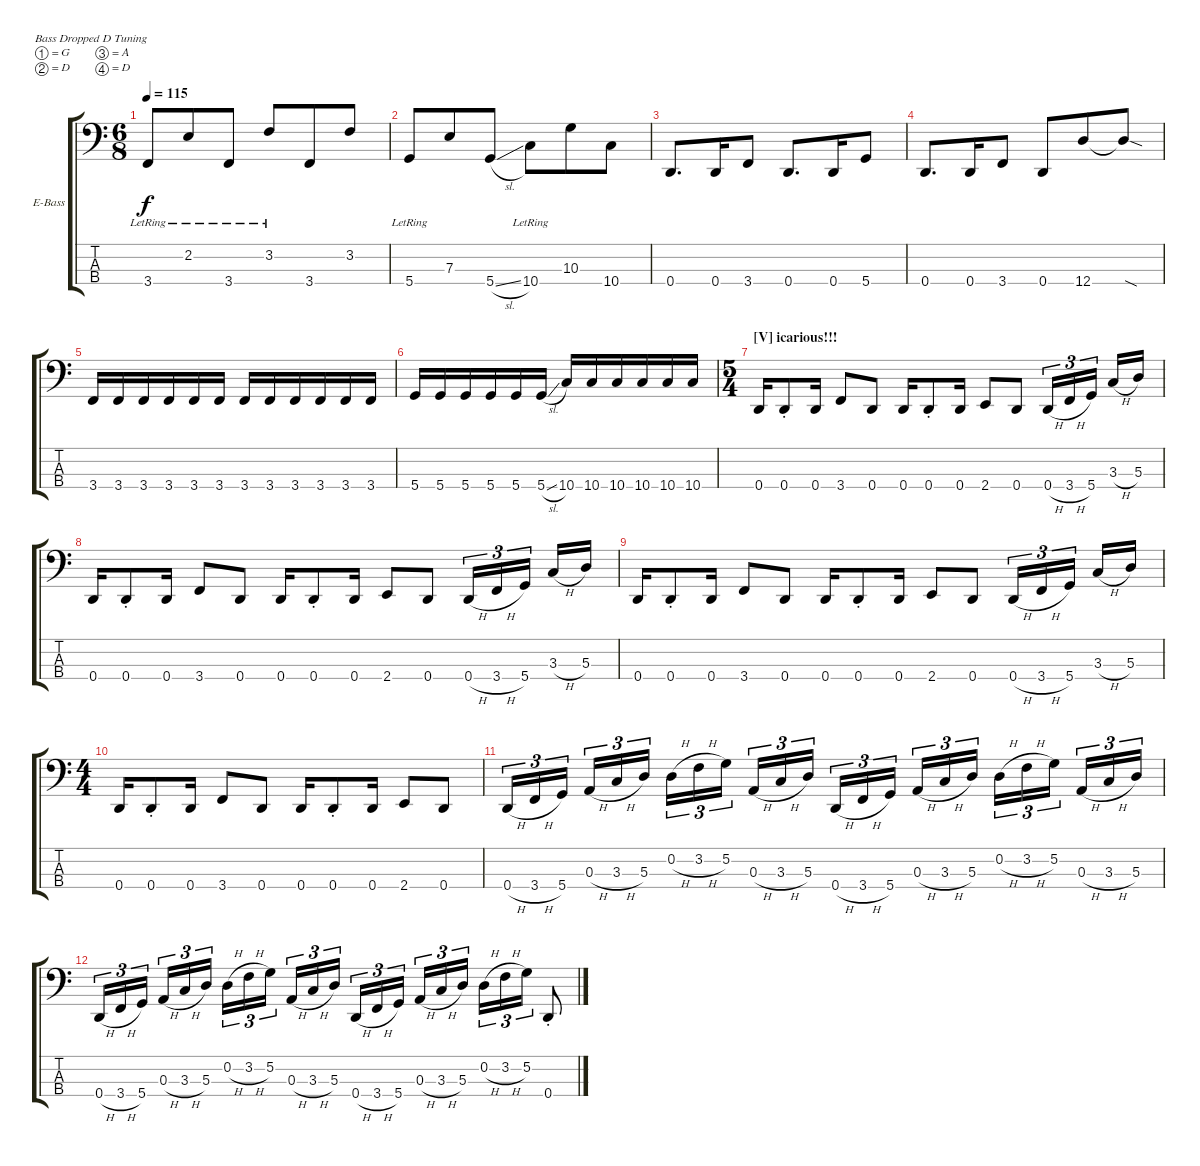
\defaultSystemsLayout 4
\bracketExtendMode groupsimilarinstruments
\firstSystemTrackNameOrientation horizontal
\otherSystemsTrackNameOrientation horizontal
\track ("Electric Bass" "E-Bass") {instrument electricbassfinger}
\staff {score tabs}
\tuning (G2 D2 A1 D1)
\ts (6 8)
\tempo 115
\clef f4
\ks c
3.4{lr}.8{dy f} 2.2{lr}.8 3.4{lr}.8 3.2{lr}.8 3.4.8 3.2.8 |
5.4{lr}.8 7.3.8 5.4{sl}.8 10.4{lr}.8 10.3.8 10.4.8 |
0.4.8{d} 0.4.16 3.4.8 0.4.8{d} 0.4.16 5.4.8 |
0.4.8{d} 0.4.16 3.4.8 0.4.8 12.4.8 12.4{sod t}.8 |
3.4.16 3.4.16 3.4.16 3.4.16 3.4.16 3.4.16 3.4.16 3.4.16 3.4.16 3.4.16 3.4.16 3.4.16 |
5.4.16 5.4.16 5.4.16 5.4.16 5.4.16 5.4{sl}.16 10.4.16 10.4.16 10.4.16 10.4.16 10.4.16 10.4.16 |
\ts (5 4)
\beaming (8 2 2 2 2 2)
\section ("V" "icarious!!!")
0.4.16 0.4{st}.8 0.4.16 3.4.8 0.4.8 0.4.16 0.4{st}.8 0.4.16 2.4.8 0.4.8 0.4{h}.16{tu (3 2)} 3.4{h}.16{tu (3 2)} 5.4.16{tu (3 2)} 3.3{h}.16 5.3.16 |
0.4.16 0.4{st}.8 0.4.16 3.4.8 0.4.8 0.4.16 0.4{st}.8 0.4.16 2.4.8 0.4.8 0.4{h}.16{tu (3 2)} 3.4{h}.16{tu (3 2)} 5.4.16{tu (3 2)} 3.3{h}.16 5.3.16 |
0.4.16 0.4{st}.8 0.4.16 3.4.8 0.4.8 0.4.16 0.4{st}.8 0.4.16 2.4.8 0.4.8 0.4{h}.16{tu (3 2)} 3.4{h}.16{tu (3 2)} 5.4.16{tu (3 2)} 3.3{h}.16 5.3.16 |
\ts (4 4)
0.4.16 0.4{st}.8 0.4.16 3.4.8 0.4.8 0.4.16 0.4{st}.8 0.4.16 2.4.8 0.4.8 |
0.4{h}.16{tu (3 2)} 3.4{h}.16{tu (3 2)} 5.4.16{tu (3 2)} 0.3{h}.16{tu (3 2)} 3.3{h}.16{tu (3 2)} 5.3.16{tu (3 2)} 0.2{h}.16{tu (3 2)} 3.2{h}.16{tu (3 2)} 5.2.16{tu (3 2)} 0.3{h}.16{tu (3 2)} 3.3{h}.16{tu (3 2)} 5.3.16{tu (3 2)} 0.4{h}.16{tu (3 2)} 3.4{h}.16{tu (3 2)} 5.4.16{tu (3 2)} 0.3{h}.16{tu (3 2)} 3.3{h}.16{tu (3 2)} 5.3.16{tu (3 2)} 0.2{h}.16{tu (3 2)} 3.2{h}.16{tu (3 2)} 5.2.16{tu (3 2)} 0.3{h}.16{tu (3 2)} 3.3{h}.16{tu (3 2)} 5.3.16{tu (3 2)} |
0.4{h}.16{tu (3 2)} 3.4{h}.16{tu (3 2)} 5.4.16{tu (3 2)} 0.3{h}.16{tu (3 2)} 3.3{h}.16{tu (3 2)} 5.3.16{tu (3 2)} 0.2{h}.16{tu (3 2)} 3.2{h}.16{tu (3 2)} 5.2.16{tu (3 2)} 0.3{h}.16{tu (3 2)} 3.3{h}.16{tu (3 2)} 5.3.16{tu (3 2)} 0.4{h}.16{tu (3 2)} 3.4{h}.16{tu (3 2)} 5.4.16{tu (3 2)} 0.3{h}.16{tu (3 2)} 3.3{h}.16{tu (3 2)} 5.3.16{tu (3 2)} 0.2{h}.16{tu (3 2)} 3.2{h}.16{tu (3 2)} 5.2.16{tu (3 2)} 0.4{st}.8
